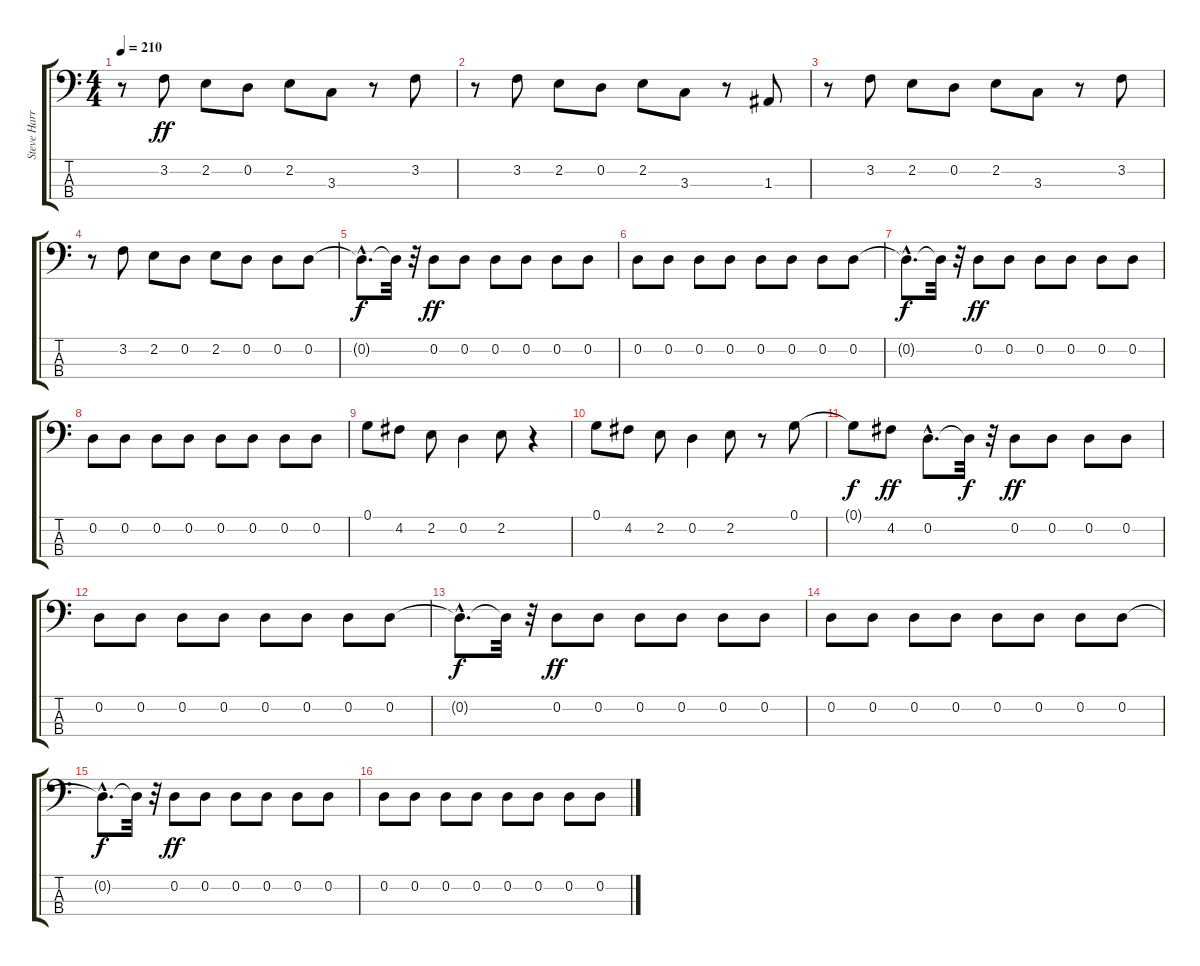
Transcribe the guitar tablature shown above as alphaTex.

\track ("Steve Harris" "Steve Harr") {instrument electricbassfinger}
\staff {score tabs}
\tuning (G2 D2 A1 E1) {hide}
\ts (4 4)
\tempo 210
\clef f4
\ks c
r.8{dy ff} 3.2.8 2.2.8 0.2.8 2.2.8 3.3.8 r.8 3.2.8 |
r.8 3.2.8 2.2.8 0.2.8 2.2.8 3.3.8 r.8 1.3.8 |
r.8 3.2.8 2.2.8 0.2.8 2.2.8 3.3.8 r.8 3.2.8 |
r.8 3.2.8 2.2.8 0.2.8 2.2.8 0.2.8 0.2.8 0.2.8 |
0.2{hac t}.8{d dy f} 0.2{t}.32 r.32 0.2.8{dy ff} 0.2.8 0.2.8 0.2.8 0.2.8 0.2.8 |
0.2.8 0.2.8 0.2.8 0.2.8 0.2.8 0.2.8 0.2.8 0.2.8 |
0.2{hac t}.8{d dy f} 0.2{t}.32 r.32 0.2.8{dy ff} 0.2.8 0.2.8 0.2.8 0.2.8 0.2.8 |
0.2.8 0.2.8 0.2.8 0.2.8 0.2.8 0.2.8 0.2.8 0.2.8 |
0.1.8 4.2.8 2.2.8 0.2.4 2.2.8 r.4 |
0.1.8 4.2.8 2.2.8 0.2.4 2.2.8 r.8 0.1.8 |
0.1{t}.8{dy f} 4.2.8{dy ff} 0.2{hac}.8{d} 0.2{t}.32{dy f} r.32 0.2.8{dy ff} 0.2.8 0.2.8 0.2.8 |
0.2.8 0.2.8 0.2.8 0.2.8 0.2.8 0.2.8 0.2.8 0.2.8 |
0.2{hac t}.8{d dy f} 0.2{t}.32 r.32 0.2.8{dy ff} 0.2.8 0.2.8 0.2.8 0.2.8 0.2.8 |
0.2.8 0.2.8 0.2.8 0.2.8 0.2.8 0.2.8 0.2.8 0.2.8 |
0.2{hac t}.8{d dy f} 0.2{t}.32 r.32 0.2.8{dy ff} 0.2.8 0.2.8 0.2.8 0.2.8 0.2.8 |
0.2.8 0.2.8 0.2.8 0.2.8 0.2.8 0.2.8 0.2.8 0.2.8
